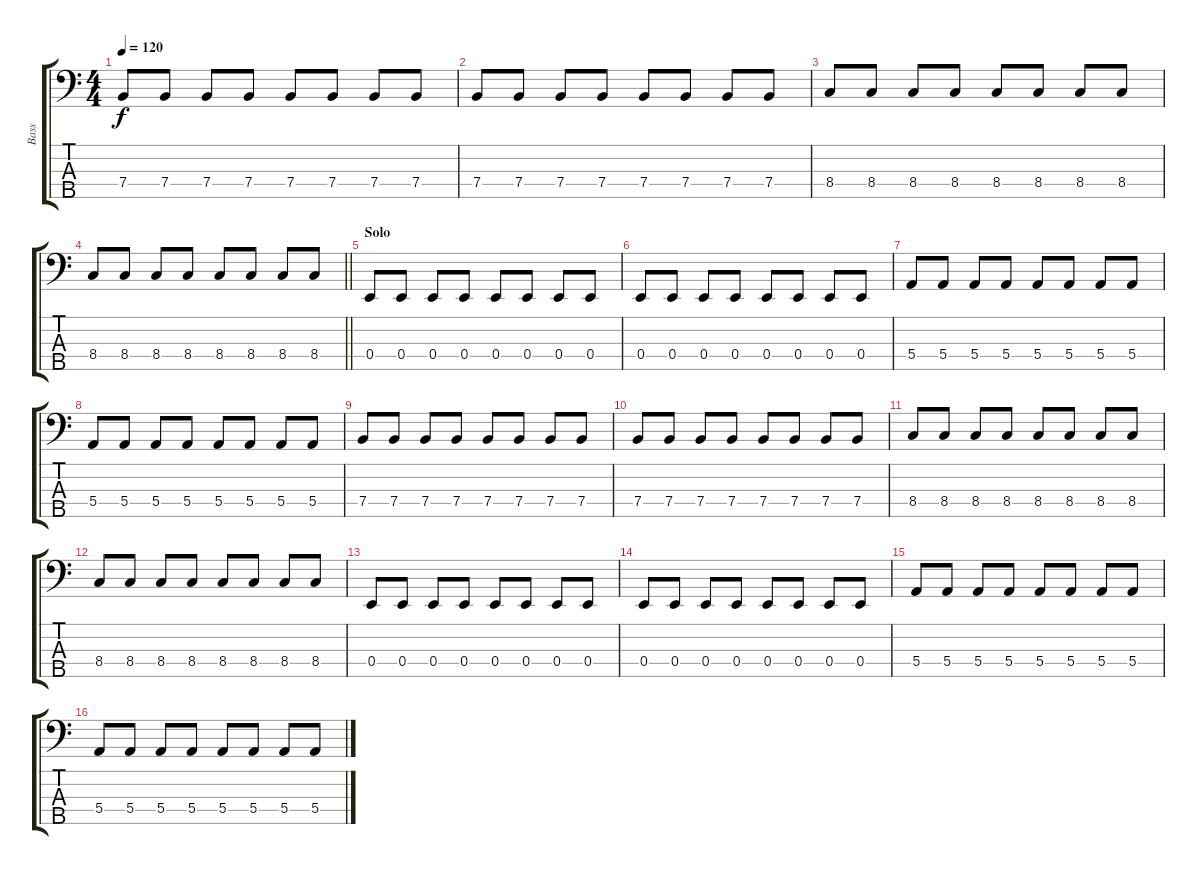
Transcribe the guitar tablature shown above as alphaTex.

\track ("Bass " "Bass ") {instrument electricbassfinger}
\staff {score tabs}
\tuning (G2 D2 A1 E1 B0) {hide}
\ts (4 4)
\tempo 120
\clef f4
\ks c
7.4.8{dy f} 7.4.8 7.4.8 7.4.8 7.4.8 7.4.8 7.4.8 7.4.8 |
7.4.8 7.4.8 7.4.8 7.4.8 7.4.8 7.4.8 7.4.8 7.4.8 |
8.4.8 8.4.8 8.4.8 8.4.8 8.4.8 8.4.8 8.4.8 8.4.8 |
\barLineRight lightlight
8.4.8 8.4.8 8.4.8 8.4.8 8.4.8 8.4.8 8.4.8 8.4.8 |
\section ("" "Solo")
0.4.8 0.4.8 0.4.8 0.4.8 0.4.8 0.4.8 0.4.8 0.4.8 |
0.4.8 0.4.8 0.4.8 0.4.8 0.4.8 0.4.8 0.4.8 0.4.8 |
5.4.8 5.4.8 5.4.8 5.4.8 5.4.8 5.4.8 5.4.8 5.4.8 |
5.4.8 5.4.8 5.4.8 5.4.8 5.4.8 5.4.8 5.4.8 5.4.8 |
7.4.8 7.4.8 7.4.8 7.4.8 7.4.8 7.4.8 7.4.8 7.4.8 |
7.4.8 7.4.8 7.4.8 7.4.8 7.4.8 7.4.8 7.4.8 7.4.8 |
8.4.8 8.4.8 8.4.8 8.4.8 8.4.8 8.4.8 8.4.8 8.4.8 |
8.4.8 8.4.8 8.4.8 8.4.8 8.4.8 8.4.8 8.4.8 8.4.8 |
0.4.8 0.4.8 0.4.8 0.4.8 0.4.8 0.4.8 0.4.8 0.4.8 |
0.4.8 0.4.8 0.4.8 0.4.8 0.4.8 0.4.8 0.4.8 0.4.8 |
5.4.8 5.4.8 5.4.8 5.4.8 5.4.8 5.4.8 5.4.8 5.4.8 |
5.4.8 5.4.8 5.4.8 5.4.8 5.4.8 5.4.8 5.4.8 5.4.8
